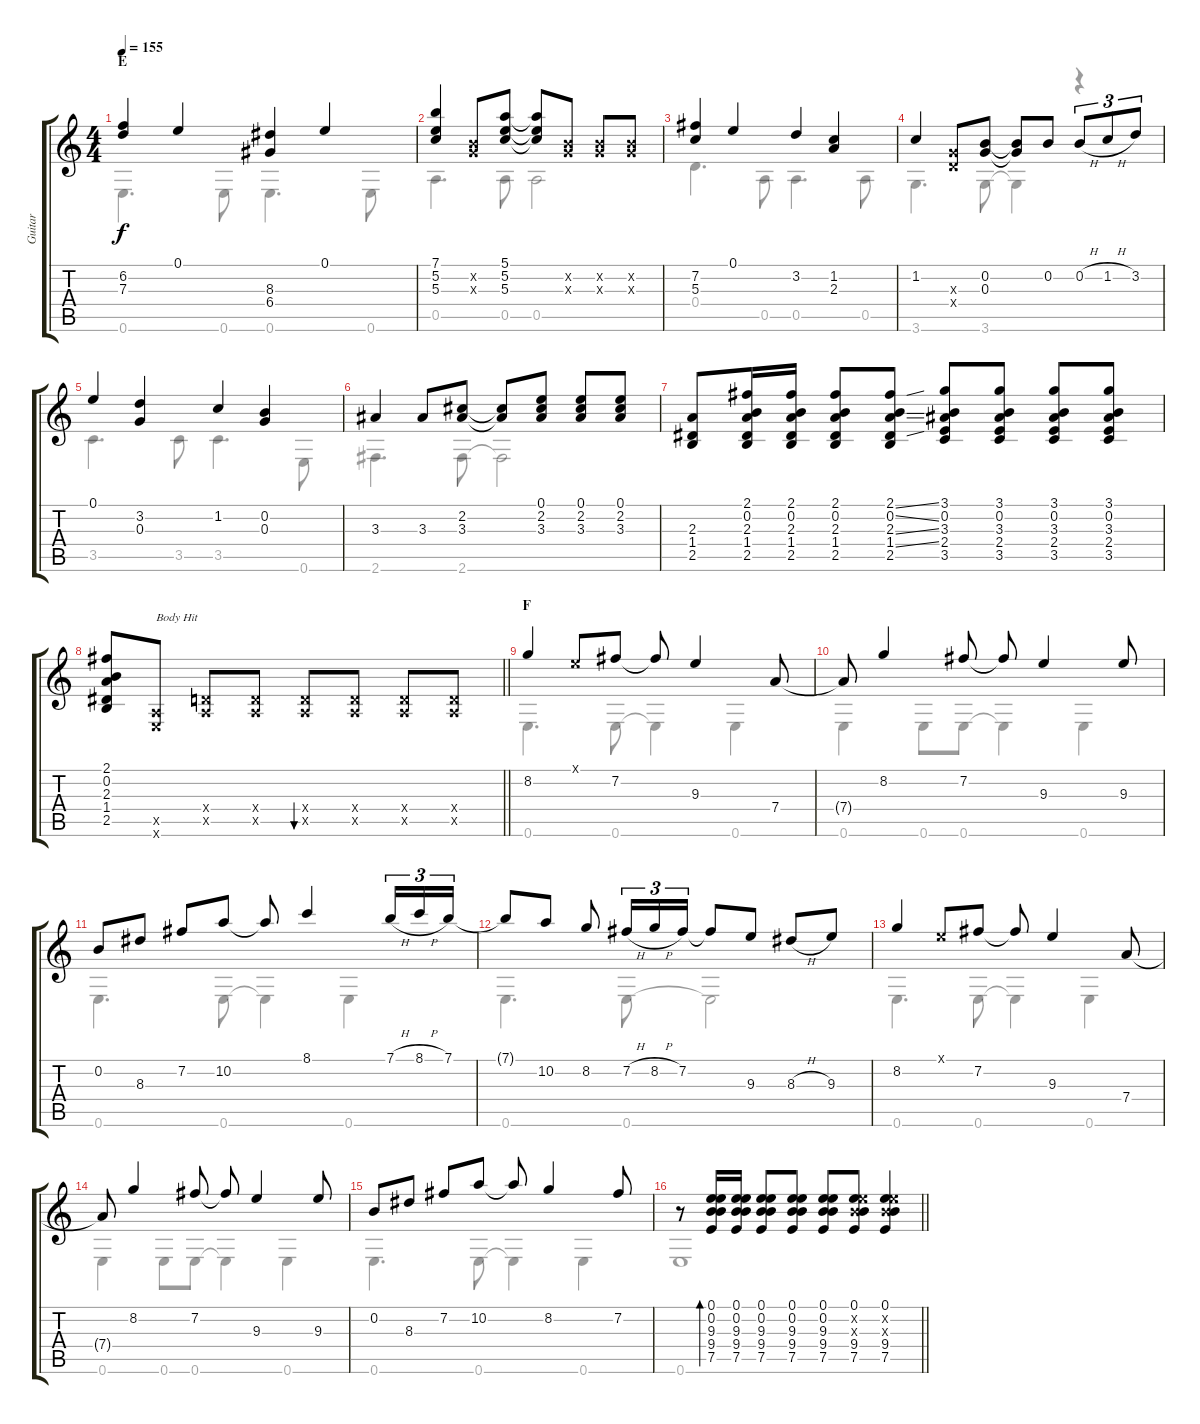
\track ("Guitar" "Guitar") {instrument acousticguitarsteel}
\staff {score tabs}
\tuning (E4 B3 G3 D3 A2 E2) {hide}
\voice
\ts (4 4)
\section ("" "E")
\tempo 155
\clef g2
\ks c
(6.2 7.3).4{dy f} 0.1.4 (8.3 6.4).4 0.1.4 |
(7.1 5.2 5.3).4 (0.2{x} 0.3{x}).8 (5.1 5.2 5.3).8 (5.1{t} 5.2{t} 5.3{t}).8 (0.2{x} 0.3{x}).8 (0.2{x} 0.3{x}).8 (0.2{x} 0.3{x}).8 |
(7.2 5.3).4 0.1.4 3.2.4 (1.2 2.3).4 |
1.2.4 (0.3{x} 0.4{x}).8 (0.2 0.3).8 (0.2{t} 0.3{t}).8 0.2.8 0.2{h}.8{tu (3 2)} 1.2{h}.8{tu (3 2)} 3.2.8{tu (3 2)} |
0.1.4 (3.2 0.3).4 1.2.4 (0.2 0.3).4 |
3.3.4 3.3.8 (2.2 3.3).8 (2.2{t} 3.3{t}).8 (0.1 2.2 3.3).8 (0.1 2.2 3.3).8 (0.1 2.2 3.3).8 |
(2.3 1.4 2.5).8 (2.1 0.2 2.3 1.4 2.5).16 (2.1 0.2 2.3 1.4 2.5).16 (2.1 0.2 2.3 1.4 2.5).8 (2.1{ss} 0.2{ss} 2.3{ss} 1.4{ss} 2.5).8 (3.1 0.2 3.3 2.4 3.5).8 (3.1 0.2 3.3 2.4 3.5).8 (3.1 0.2 3.3 2.4 3.5).8 (3.1 0.2 3.3 2.4 3.5).8 |
\barLineRight lightlight
(2.1 0.2 2.3 1.4 2.5).8 (0.5{x} 0.6{x}).8{txt "Body Hit"} (0.4{x} 0.5{x}).8 (0.4{x} 0.5{x}).8 (0.4{x} 0.5{x}).8{bu 240} (0.4{x} 0.5{x}).8 (0.4{x} 0.5{x}).8 (0.4{x} 0.5{x}).8 |
\section ("" "F")
8.2.4 0.1{x}.8 7.2.8 7.2{t}.8 9.3.4 7.4.8 |
7.4{t}.8 8.2.4 7.2.8 7.2{t}.8 9.3.4 9.3.8 |
0.2.8 8.3.8 7.2.8 10.2.8 10.2{t}.8 8.1.4 7.1{h}.16{tu (3 2)} 8.1{h}.16{tu (3 2)} 7.1.16{tu (3 2)} |
7.1{t}.8 10.2.8 8.2.8 7.2{h}.16{tu (3 2)} 8.2{h}.16{tu (3 2)} 7.2.16{tu (3 2)} 7.2{t}.8 9.3.8 8.3{h}.8 9.3.8 |
8.2.4 0.1{x}.8 7.2.8 7.2{t}.8 9.3.4 7.4.8 |
7.4{t}.8 8.2.4 7.2.8 7.2{t}.8 9.3.4 9.3.8 |
0.2.8 8.3.8 7.2.8 10.2.8 10.2{t}.8 8.2.4 7.2.8 |
\barLineRight lightlight
r.8 (0.1 0.2 9.3 9.4 7.5).16{bd 480} (0.1 0.2 9.3 9.4 7.5).16 (0.1 0.2 9.3 9.4 7.5).8 (0.1 0.2 9.3 9.4 7.5).8 (0.1 0.2 9.3 9.4 7.5).8 (0.1 0.2{x} 9.3{x} 9.4 7.5).8 (0.1 0.2{x} 9.3{x} 9.4 7.5).4
\voice
\clef g2
\ottava regular
\simile none
\ks c
0.6.4{d dy f} 0.6.8 0.6.4{d} 0.6.8 |
0.5.4{d} 0.5.8 0.5.2 |
0.4.4{d} 0.5.8 0.5.4{d} 0.5.8 |
3.6.4{d} 3.6.8 3.6{t}.4 r.4 |
3.5.4{d} 3.5.8 3.5.4{d} 0.6.8 |
2.6.4{d} 2.6.8 2.6{t}.2 |
|
\barLineRight lightlight
|
0.6.4{d} 0.6.8 0.6{t}.4 0.6.4 |
0.6.4 0.6.8 0.6.8 0.6{t}.4 0.6.4 |
0.6.4{d} 0.6.8 0.6{t}.4 0.6.4 |
0.6.4{d} 0.6.8 0.6{t}.2 |
0.6.4{d} 0.6.8 0.6{t}.4 0.6.4 |
0.6.4 0.6.8 0.6.8 0.6{t}.4 0.6.4 |
0.6.4{d} 0.6.8 0.6{t}.4 0.6.4 |
\barLineRight lightlight
0.6.1
